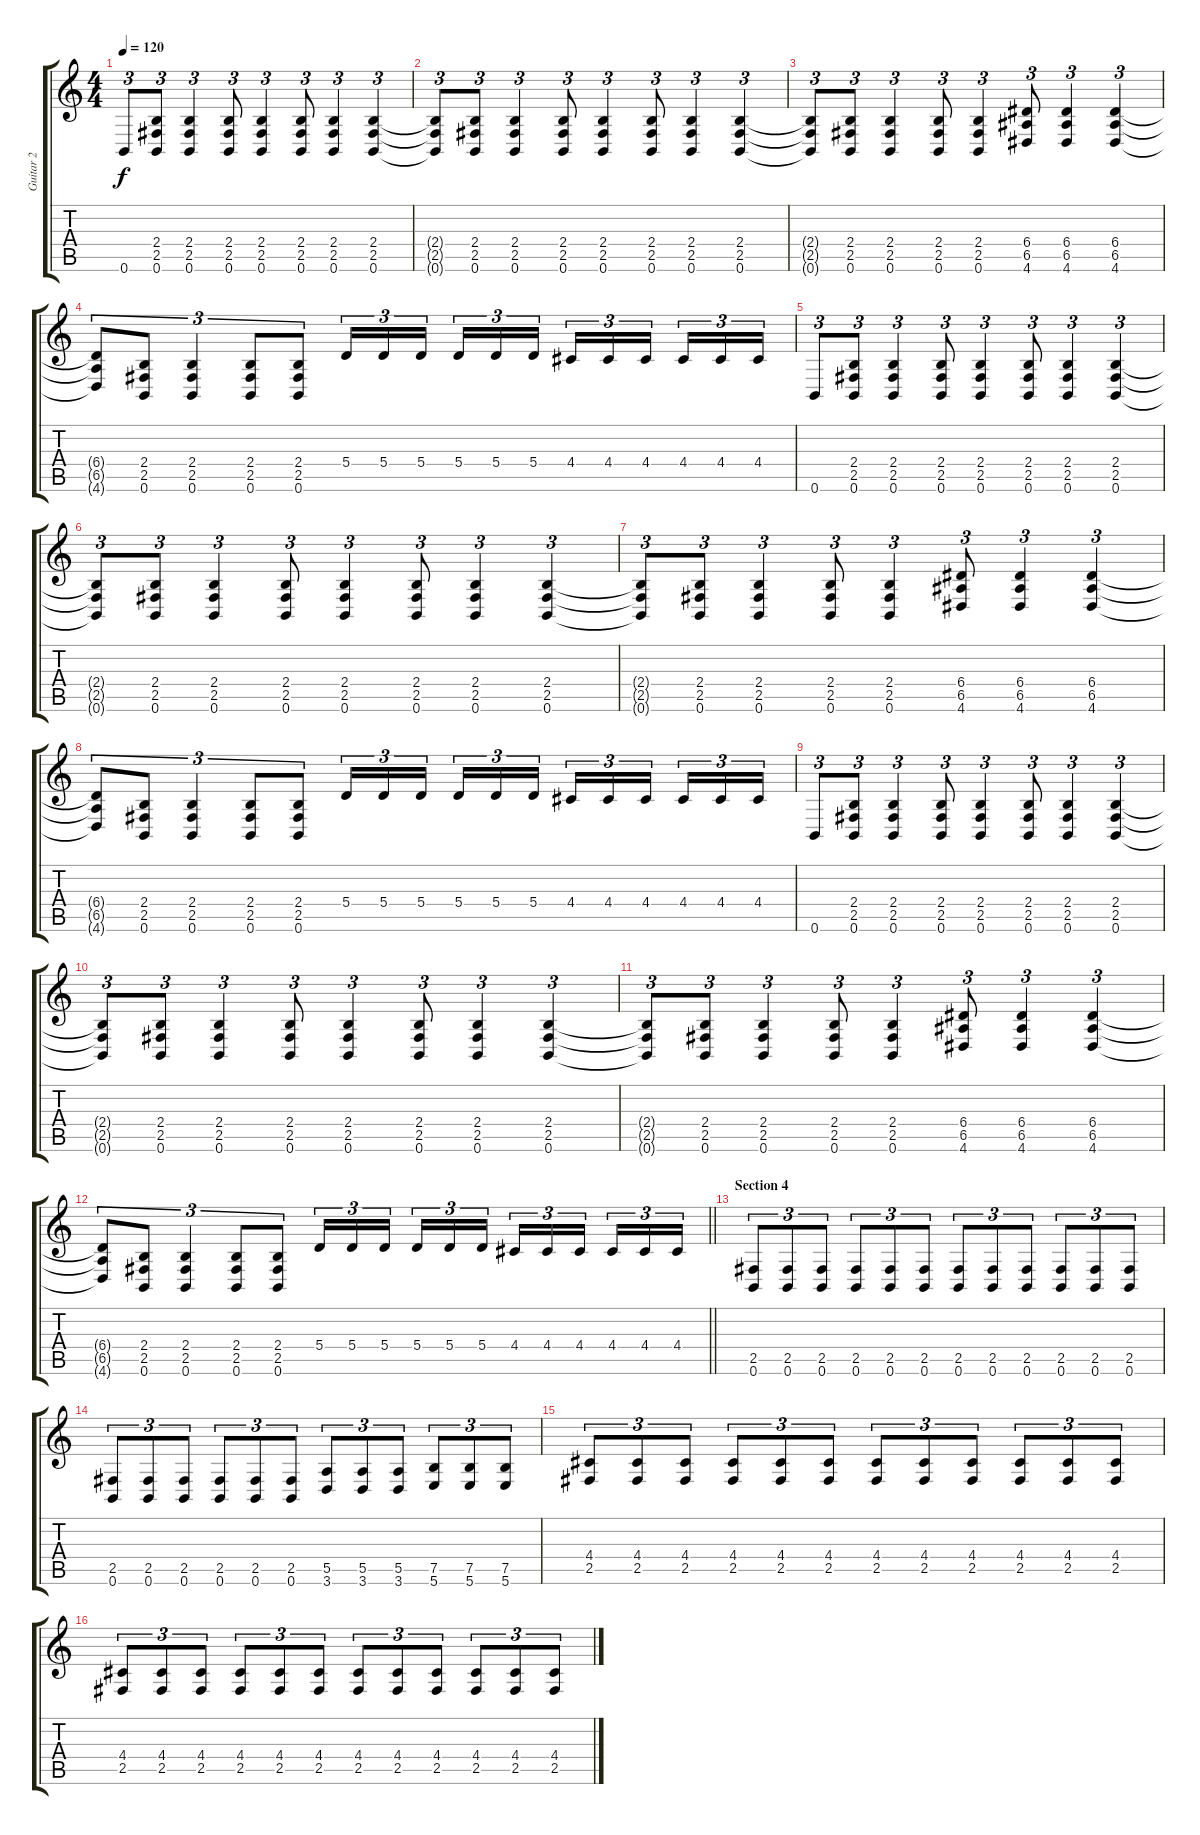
\track ("Guitar 2" "Guitar 2") {instrument distortionguitar}
\staff {score tabs}
\tuning (B3 Gb3 D3 A2 E2 B1) {hide}
\ts (4 4)
\tempo 120
\clef g2
\ks c
0.6.8{tu (3 2) dy f} (2.4 2.5 0.6).8{tu (3 2)} (2.4 2.5 0.6).4{tu (3 2)} (2.4 2.5 0.6).8{tu (3 2)} (2.4 2.5 0.6).4{tu (3 2)} (2.4 2.5 0.6).8{tu (3 2)} (2.4 2.5 0.6).4{tu (3 2)} (2.4 2.5 0.6).4{tu (3 2)} |
(2.4{t} 2.5{t} 0.6{t}).8{tu (3 2)} (2.4 2.5 0.6).8{tu (3 2)} (2.4 2.5 0.6).4{tu (3 2)} (2.4 2.5 0.6).8{tu (3 2)} (2.4 2.5 0.6).4{tu (3 2)} (2.4 2.5 0.6).8{tu (3 2)} (2.4 2.5 0.6).4{tu (3 2)} (2.4 2.5 0.6).4{tu (3 2)} |
(2.4{t} 2.5{t} 0.6{t}).8{tu (3 2)} (2.4 2.5 0.6).8{tu (3 2)} (2.4 2.5 0.6).4{tu (3 2)} (2.4 2.5 0.6).8{tu (3 2)} (2.4 2.5 0.6).4{tu (3 2)} (6.4 6.5 4.6).8{tu (3 2)} (6.4 6.5 4.6).4{tu (3 2)} (6.4 6.5 4.6).4{tu (3 2)} |
(6.4{t} 6.5{t} 4.6{t}).8{tu (3 2)} (2.4 2.5 0.6).8{tu (3 2)} (2.4 2.5 0.6).4{tu (3 2)} (2.4 2.5 0.6).8{tu (3 2)} (2.4 2.5 0.6).8{tu (3 2)} 5.4.16{tu (3 2)} 5.4.16{tu (3 2)} 5.4.16{tu (3 2) beam splitsecondary} 5.4.16{tu (3 2)} 5.4.16{tu (3 2)} 5.4.16{tu (3 2)} 4.4.16{tu (3 2)} 4.4.16{tu (3 2)} 4.4.16{tu (3 2) beam splitsecondary} 4.4.16{tu (3 2)} 4.4.16{tu (3 2)} 4.4.16{tu (3 2)} |
0.6.8{tu (3 2)} (2.4 2.5 0.6).8{tu (3 2)} (2.4 2.5 0.6).4{tu (3 2)} (2.4 2.5 0.6).8{tu (3 2)} (2.4 2.5 0.6).4{tu (3 2)} (2.4 2.5 0.6).8{tu (3 2)} (2.4 2.5 0.6).4{tu (3 2)} (2.4 2.5 0.6).4{tu (3 2)} |
(2.4{t} 2.5{t} 0.6{t}).8{tu (3 2)} (2.4 2.5 0.6).8{tu (3 2)} (2.4 2.5 0.6).4{tu (3 2)} (2.4 2.5 0.6).8{tu (3 2)} (2.4 2.5 0.6).4{tu (3 2)} (2.4 2.5 0.6).8{tu (3 2)} (2.4 2.5 0.6).4{tu (3 2)} (2.4 2.5 0.6).4{tu (3 2)} |
(2.4{t} 2.5{t} 0.6{t}).8{tu (3 2)} (2.4 2.5 0.6).8{tu (3 2)} (2.4 2.5 0.6).4{tu (3 2)} (2.4 2.5 0.6).8{tu (3 2)} (2.4 2.5 0.6).4{tu (3 2)} (6.4 6.5 4.6).8{tu (3 2)} (6.4 6.5 4.6).4{tu (3 2)} (6.4 6.5 4.6).4{tu (3 2)} |
(6.4{t} 6.5{t} 4.6{t}).8{tu (3 2)} (2.4 2.5 0.6).8{tu (3 2)} (2.4 2.5 0.6).4{tu (3 2)} (2.4 2.5 0.6).8{tu (3 2)} (2.4 2.5 0.6).8{tu (3 2)} 5.4.16{tu (3 2)} 5.4.16{tu (3 2)} 5.4.16{tu (3 2) beam splitsecondary} 5.4.16{tu (3 2)} 5.4.16{tu (3 2)} 5.4.16{tu (3 2)} 4.4.16{tu (3 2)} 4.4.16{tu (3 2)} 4.4.16{tu (3 2) beam splitsecondary} 4.4.16{tu (3 2)} 4.4.16{tu (3 2)} 4.4.16{tu (3 2)} |
0.6.8{tu (3 2)} (2.4 2.5 0.6).8{tu (3 2)} (2.4 2.5 0.6).4{tu (3 2)} (2.4 2.5 0.6).8{tu (3 2)} (2.4 2.5 0.6).4{tu (3 2)} (2.4 2.5 0.6).8{tu (3 2)} (2.4 2.5 0.6).4{tu (3 2)} (2.4 2.5 0.6).4{tu (3 2)} |
(2.4{t} 2.5{t} 0.6{t}).8{tu (3 2)} (2.4 2.5 0.6).8{tu (3 2)} (2.4 2.5 0.6).4{tu (3 2)} (2.4 2.5 0.6).8{tu (3 2)} (2.4 2.5 0.6).4{tu (3 2)} (2.4 2.5 0.6).8{tu (3 2)} (2.4 2.5 0.6).4{tu (3 2)} (2.4 2.5 0.6).4{tu (3 2)} |
(2.4{t} 2.5{t} 0.6{t}).8{tu (3 2)} (2.4 2.5 0.6).8{tu (3 2)} (2.4 2.5 0.6).4{tu (3 2)} (2.4 2.5 0.6).8{tu (3 2)} (2.4 2.5 0.6).4{tu (3 2)} (6.4 6.5 4.6).8{tu (3 2)} (6.4 6.5 4.6).4{tu (3 2)} (6.4 6.5 4.6).4{tu (3 2)} |
\barLineRight lightlight
(6.4{t} 6.5{t} 4.6{t}).8{tu (3 2)} (2.4 2.5 0.6).8{tu (3 2)} (2.4 2.5 0.6).4{tu (3 2)} (2.4 2.5 0.6).8{tu (3 2)} (2.4 2.5 0.6).8{tu (3 2)} 5.4.16{tu (3 2)} 5.4.16{tu (3 2)} 5.4.16{tu (3 2) beam splitsecondary} 5.4.16{tu (3 2)} 5.4.16{tu (3 2)} 5.4.16{tu (3 2)} 4.4.16{tu (3 2)} 4.4.16{tu (3 2)} 4.4.16{tu (3 2) beam splitsecondary} 4.4.16{tu (3 2)} 4.4.16{tu (3 2)} 4.4.16{tu (3 2)} |
\section ("" "Section 4")
(2.5 0.6).8{tu (3 2)} (2.5 0.6).8{tu (3 2)} (2.5 0.6).8{tu (3 2)} (2.5 0.6).8{tu (3 2)} (2.5 0.6).8{tu (3 2)} (2.5 0.6).8{tu (3 2)} (2.5 0.6).8{tu (3 2)} (2.5 0.6).8{tu (3 2)} (2.5 0.6).8{tu (3 2)} (2.5 0.6).8{tu (3 2)} (2.5 0.6).8{tu (3 2)} (2.5 0.6).8{tu (3 2)} |
(2.5 0.6).8{tu (3 2)} (2.5 0.6).8{tu (3 2)} (2.5 0.6).8{tu (3 2)} (2.5 0.6).8{tu (3 2)} (2.5 0.6).8{tu (3 2)} (2.5 0.6).8{tu (3 2)} (5.5 3.6).8{tu (3 2)} (5.5 3.6).8{tu (3 2)} (5.5 3.6).8{tu (3 2)} (7.5 5.6).8{tu (3 2)} (7.5 5.6).8{tu (3 2)} (7.5 5.6).8{tu (3 2)} |
(4.4 2.5).8{tu (3 2)} (4.4 2.5).8{tu (3 2)} (4.4 2.5).8{tu (3 2)} (4.4 2.5).8{tu (3 2)} (4.4 2.5).8{tu (3 2)} (4.4 2.5).8{tu (3 2)} (4.4 2.5).8{tu (3 2)} (4.4 2.5).8{tu (3 2)} (4.4 2.5).8{tu (3 2)} (4.4 2.5).8{tu (3 2)} (4.4 2.5).8{tu (3 2)} (4.4 2.5).8{tu (3 2)} |
(4.4 2.5).8{tu (3 2)} (4.4 2.5).8{tu (3 2)} (4.4 2.5).8{tu (3 2)} (4.4 2.5).8{tu (3 2)} (4.4 2.5).8{tu (3 2)} (4.4 2.5).8{tu (3 2)} (4.4 2.5).8{tu (3 2)} (4.4 2.5).8{tu (3 2)} (4.4 2.5).8{tu (3 2)} (4.4 2.5).8{tu (3 2)} (4.4 2.5).8{tu (3 2)} (4.4 2.5).8{tu (3 2)}
